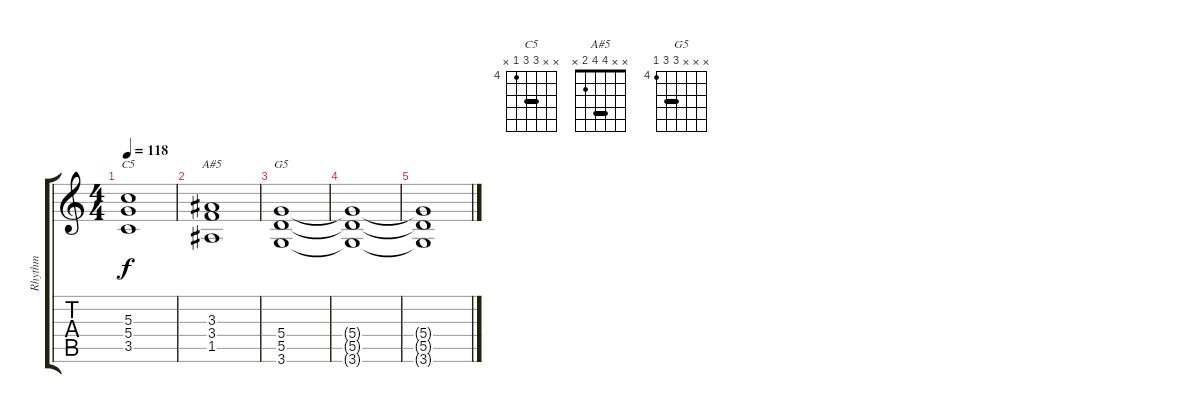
\track ("Rhythm" "Rhythm") {instrument acousticguitarsteel}
\staff {score tabs}
\tuning (E4 B3 G3 D3 A2 E2) {hide}
\chord ("C5" x x 6 6 4 x) {firstfret 4 barre 6}
\chord ("A#5" x x 4 4 2 x) {barre 4}
\chord ("G5" x x x 6 6 4) {firstfret 4 barre 6}
\ts (4 4)
\tempo 118
\clef g2
\ks c
(5.3 5.4 3.5).1{ch "C5" dy f} |
(3.3 3.4 1.5).1{ch "A#5"} |
(5.4 5.5 3.6).1{ch "G5"} |
(5.4{t} 5.5{t} 3.6{t}).1{volume 6} |
(5.4{t} 5.5{t} 3.6{t}).1{volume 0}
